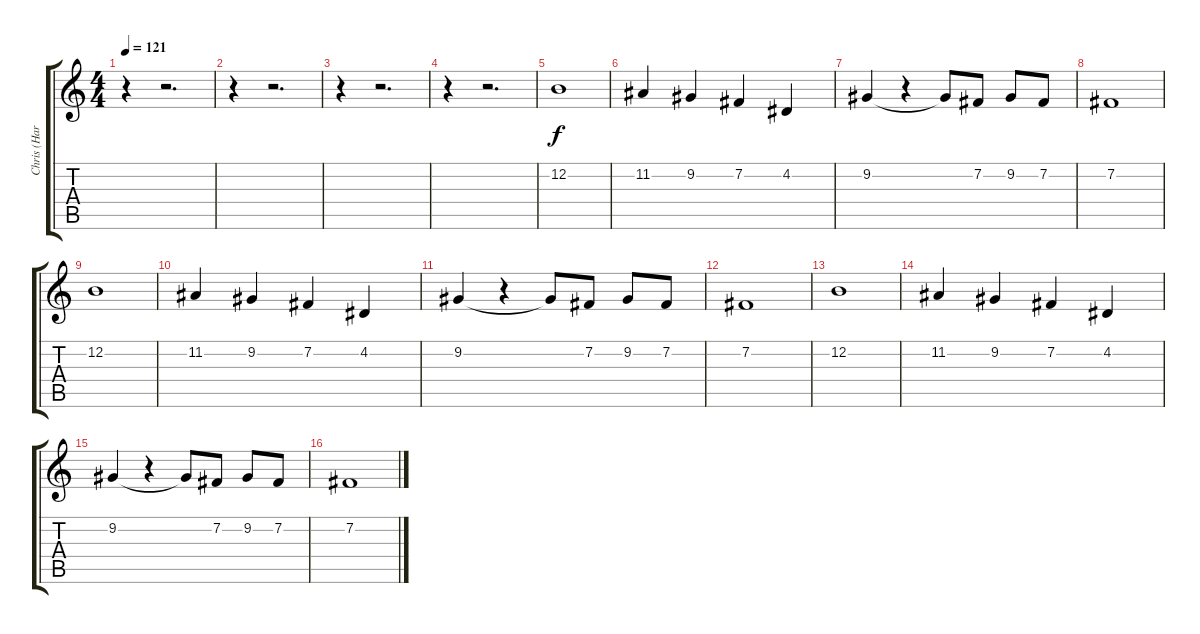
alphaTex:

\track ("Chris (Harmony)" "Chris (Har") {instrument lead2sawtooth}
\staff {score tabs}
\tuning (E4 B3 G3 D3 A2 E2) {hide}
\ts (4 4)
\tempo 121
\clef g2
\ks c
r.4{dy f} r.2{d} |
r.4 r.2{d} |
r.4 r.2{d} |
r.4 r.2{d} |
12.2.1 |
11.2.4 9.2.4 7.2.4 4.2.4 |
9.2.4 r.4 9.2{t}.8 7.2.8 9.2.8 7.2.8 |
7.2.1 |
12.2.1 |
11.2.4 9.2.4 7.2.4 4.2.4 |
9.2.4 r.4 9.2{t}.8 7.2.8 9.2.8 7.2.8 |
7.2.1 |
12.2.1 |
11.2.4 9.2.4 7.2.4 4.2.4 |
9.2.4 r.4 9.2{t}.8 7.2.8 9.2.8 7.2.8 |
7.2.1
